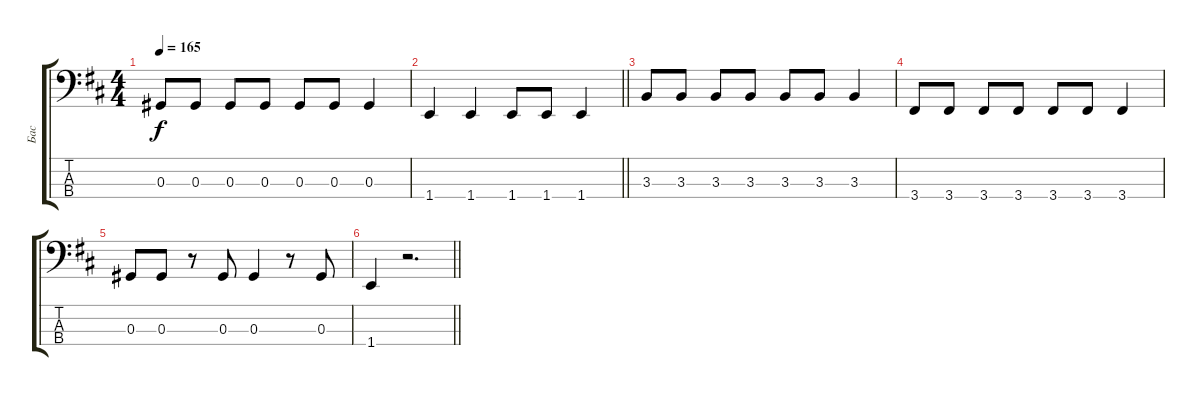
\track ("Бас" "Бас") {instrument electricbassfinger}
\staff {score tabs}
\tuning (Gb2 Db2 Ab1 Eb1) {hide}
\ts (4 4)
\tempo 165
\clef f4
\ks bminor
0.3.8{dy f} 0.3.8 0.3.8 0.3.8 0.3.8 0.3.8 0.3.4 |
\barLineRight lightlight
1.4.4 1.4.4 1.4.8 1.4.8 1.4.4 |
3.3.8 3.3.8 3.3.8 3.3.8 3.3.8 3.3.8 3.3.4 |
3.4.8 3.4.8 3.4.8 3.4.8 3.4.8 3.4.8 3.4.4 |
0.3.8 0.3.8 r.8 0.3.8 0.3.4 r.8 0.3.8 |
\barLineRight lightlight
1.4.4 r.2{d}
